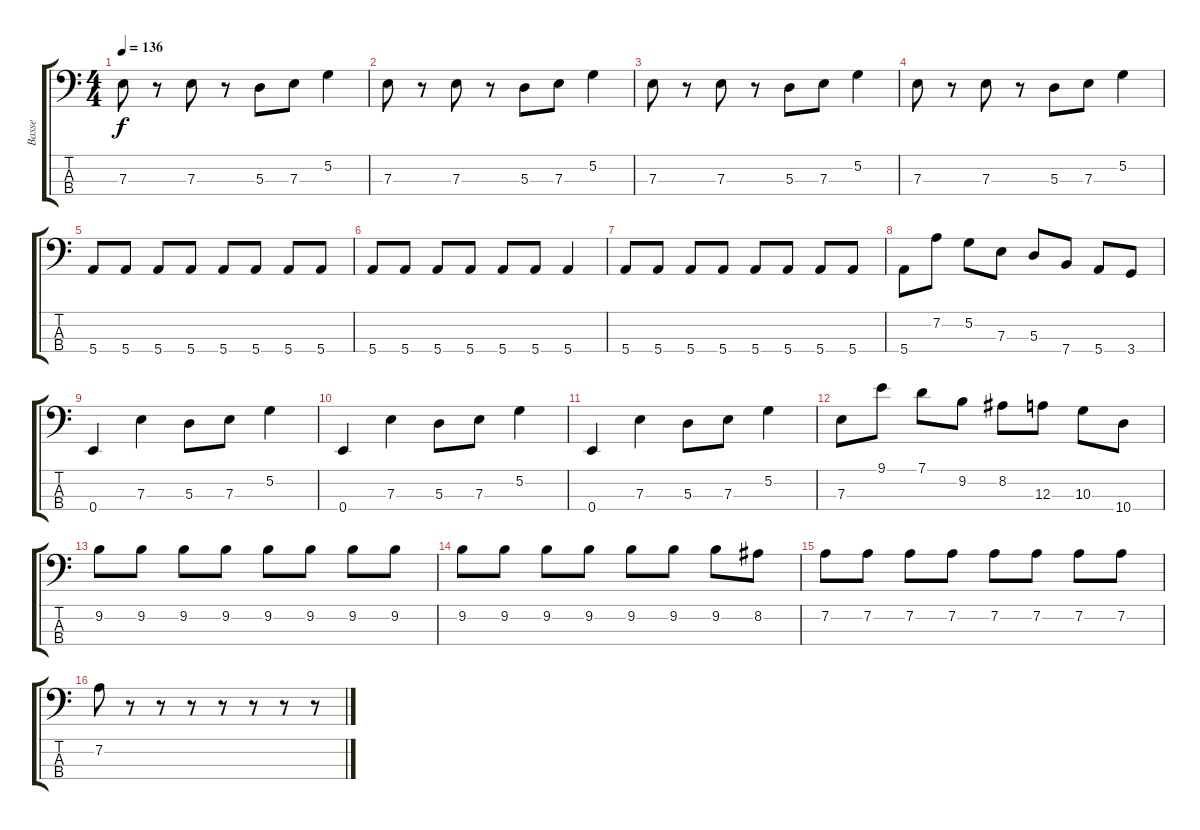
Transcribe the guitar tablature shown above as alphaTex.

\track ("Basse" "Basse") {instrument electricbassfinger}
\staff {score tabs}
\tuning (G2 D2 A1 E1) {hide}
\ts (4 4)
\tempo 136
\clef f4
\ks c
7.3.8{dy f} r.8 7.3.8 r.8 5.3.8 7.3.8 5.2.4 |
7.3.8 r.8 7.3.8 r.8 5.3.8 7.3.8 5.2.4 |
7.3.8 r.8 7.3.8 r.8 5.3.8 7.3.8 5.2.4 |
7.3.8 r.8 7.3.8 r.8 5.3.8 7.3.8 5.2.4 |
5.4.8 5.4.8 5.4.8 5.4.8 5.4.8 5.4.8 5.4.8 5.4.8 |
5.4.8 5.4.8 5.4.8 5.4.8 5.4.8 5.4.8 5.4.4 |
5.4.8 5.4.8 5.4.8 5.4.8 5.4.8 5.4.8 5.4.8 5.4.8 |
5.4.8 7.2.8 5.2.8 7.3.8 5.3.8 7.4.8 5.4.8 3.4.8 |
0.4.4 7.3.4 5.3.8 7.3.8 5.2.4 |
0.4.4 7.3.4 5.3.8 7.3.8 5.2.4 |
0.4.4 7.3.4 5.3.8 7.3.8 5.2.4 |
7.3.8 9.1.8 7.1.8 9.2.8 8.2.8 12.3.8 10.3.8 10.4.8 |
9.2.8 9.2.8 9.2.8 9.2.8 9.2.8 9.2.8 9.2.8 9.2.8 |
9.2.8 9.2.8 9.2.8 9.2.8 9.2.8 9.2.8 9.2.8 8.2.8 |
7.2.8 7.2.8 7.2.8 7.2.8 7.2.8 7.2.8 7.2.8 7.2.8 |
7.2.8 r.8 r.8 r.8 r.8 r.8 r.8 r.8
